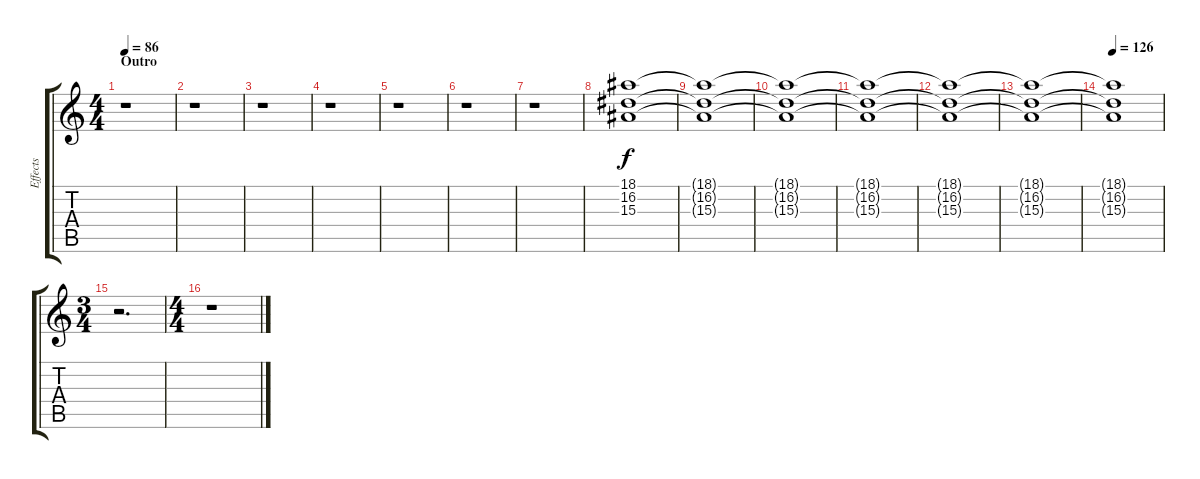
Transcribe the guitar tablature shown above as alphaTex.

\track ("Effects" "Effects") {instrument stringensemble2}
\staff {score tabs}
\tuning (E4 B3 G3 D3 A2 E2) {hide}
\ts (4 4)
\section ("" "Outro")
\tempo 86
\clef g2
\ks c
r.1{dy f} |
r.1 |
r.1 |
r.1 |
r.1 |
r.1 |
r.1 |
(18.1 16.2 15.3).1{volume 12} |
(18.1{t} 16.2{t} 15.3{t}).1 |
(18.1{t} 16.2{t} 15.3{t}).1 |
(18.1{t} 16.2{t} 15.3{t}).1 |
(18.1{t} 16.2{t} 15.3{t}).1{volume 0} |
(18.1{t} 16.2{t} 15.3{t}).1 |
\tempo 126
(18.1{t} 16.2{t} 15.3{t}).1 |
\ts (3 4)
r.2{d} |
\ts (4 4)
r.1
